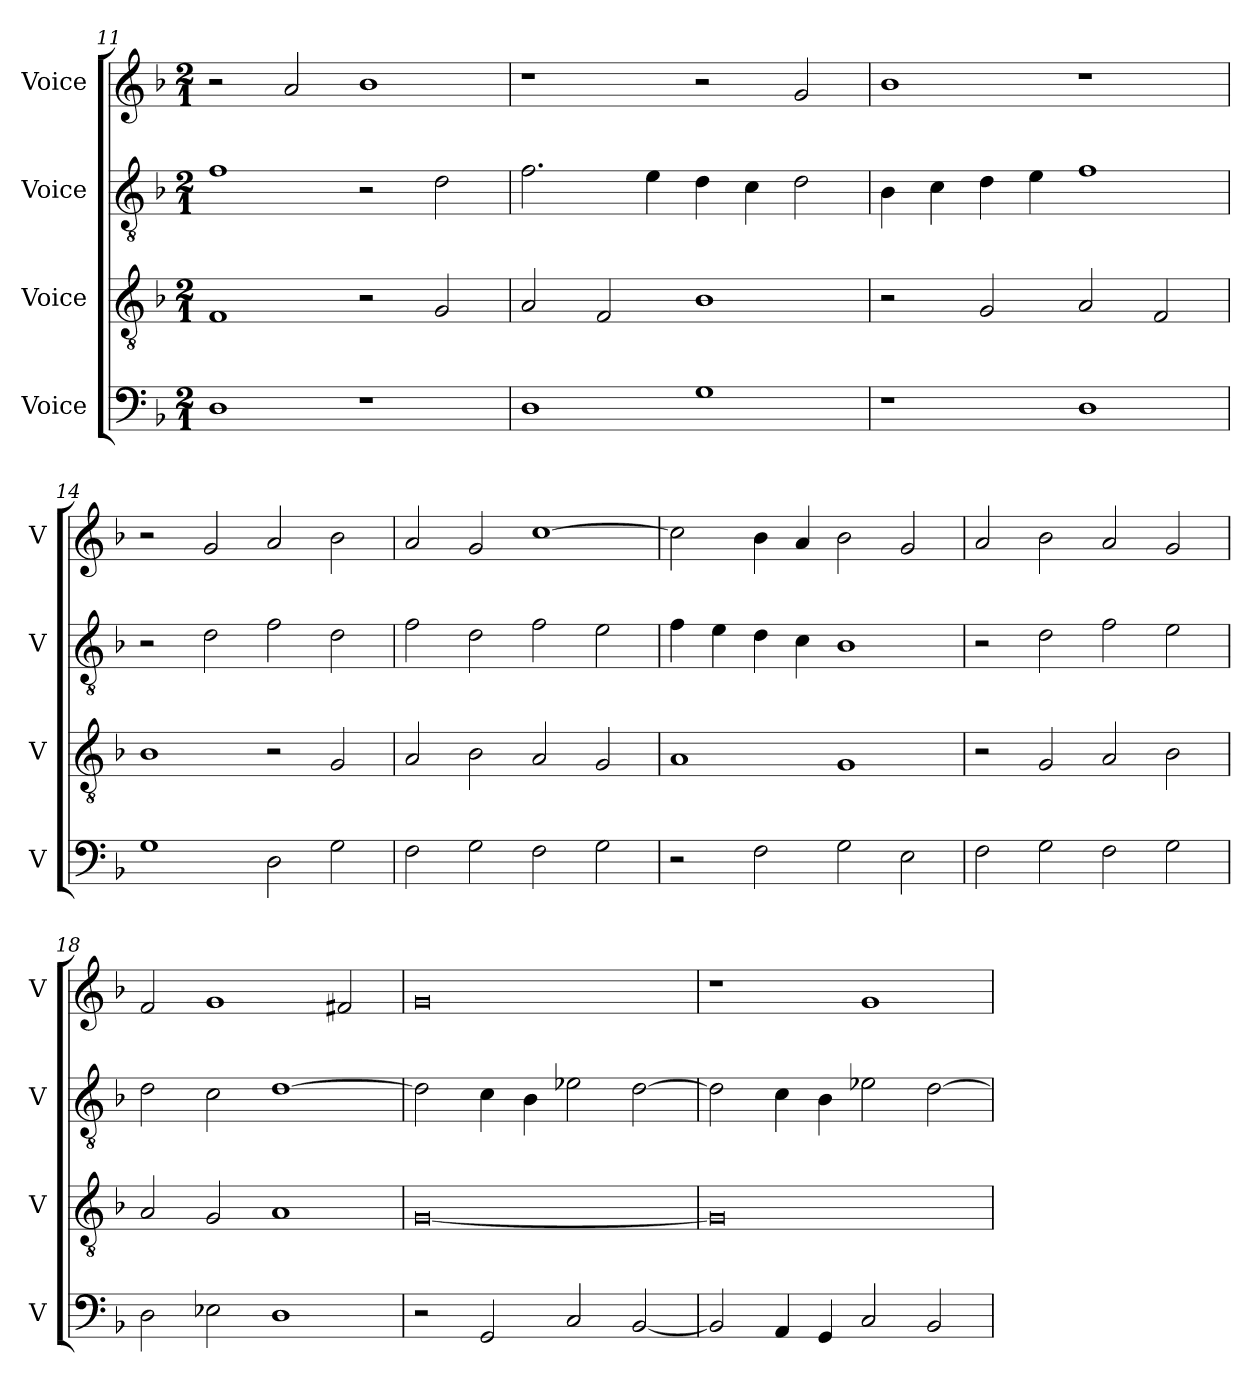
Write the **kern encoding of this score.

**kern	**kern	**kern	**kern
*part4	*part3	*part2	*part1
*staff4	*staff3	*staff2	*staff1
*I"Voice	*I"Voice	*I"Voice	*I"Voice
*I'V	*I'V	*I'V	*I'V
!!LO:PB:g=z
*clefF4	*clefGv2	*clefGv2	*clefG2
*k[b-]	*k[b-]	*k[b-]	*k[b-]
*M2/1	*M2/1	*M2/1	*M2/1
=11	=11	=11	=11
1D	1F	1f	2r
.	.	.	2a/
1r	2r	2r	1b-
.	2G/	2d\	.
=12	=12	=12	=12
1D	2A/	2.f\	1r
.	2F/	.	.
.	.	4e\	.
1G	1B-	4d\	2r
.	.	4c\	.
.	.	2d\	2g/
=13	=13	=13	=13
1r	2r	4B-\	1b-
.	.	4c\	.
.	2G/	4d\	.
.	.	4e\	.
1D	2A/	1f	1r
.	2F/	.	.
!!LO:LB:g=z
=14	=14	=14	=14
1G	1B-	2r	2r
.	.	2d\	2g/
2D\	2r	2f\	2a/
2G\	2G/	2d\	2b-\
=15	=15	=15	=15
2F\	2A/	2f\	2a/
2G\	2B-\	2d\	2g/
2F\	2A/	2f\	[1cc
2G\	2G/	2e\	.
=16	=16	=16	=16
2r	1A	4f\	2cc\]
.	.	4e\	.
2F\	.	4d\	4b-\
.	.	4c\	4a/
2G\	1G	1B-	2b-\
2E\	.	.	2g/
=17	=17	=17	=17
2F\	2r	2r	2a/
2G\	2G/	2d\	2b-\
2F\	2A/	2f\	2a/
2G\	2B-\	2e\	2g/
!!LO:LB:g=z
=18	=18	=18	=18
2D\	2A/	2d\	2f/
2E-X\	2G/	2c\	1g
1D	1A	[1d	.
.	.	.	2f#X/
=19	=19	=19	=19
2r	[0G	2d\]	0g
2GG/	.	4c\	.
.	.	4B-\	.
2C/	.	2e-X\	.
[2BB-/	.	[2d\	.
=20	=20	=20	=20
2BB-/]	0G]	2d\]	1r
4AA/	.	4c\	.
4GG/	.	4B-\	.
2C/	.	2e-X\	1g
2BB-/	.	[2d\	.
=	=	=	=
*-	*-	*-	*-
